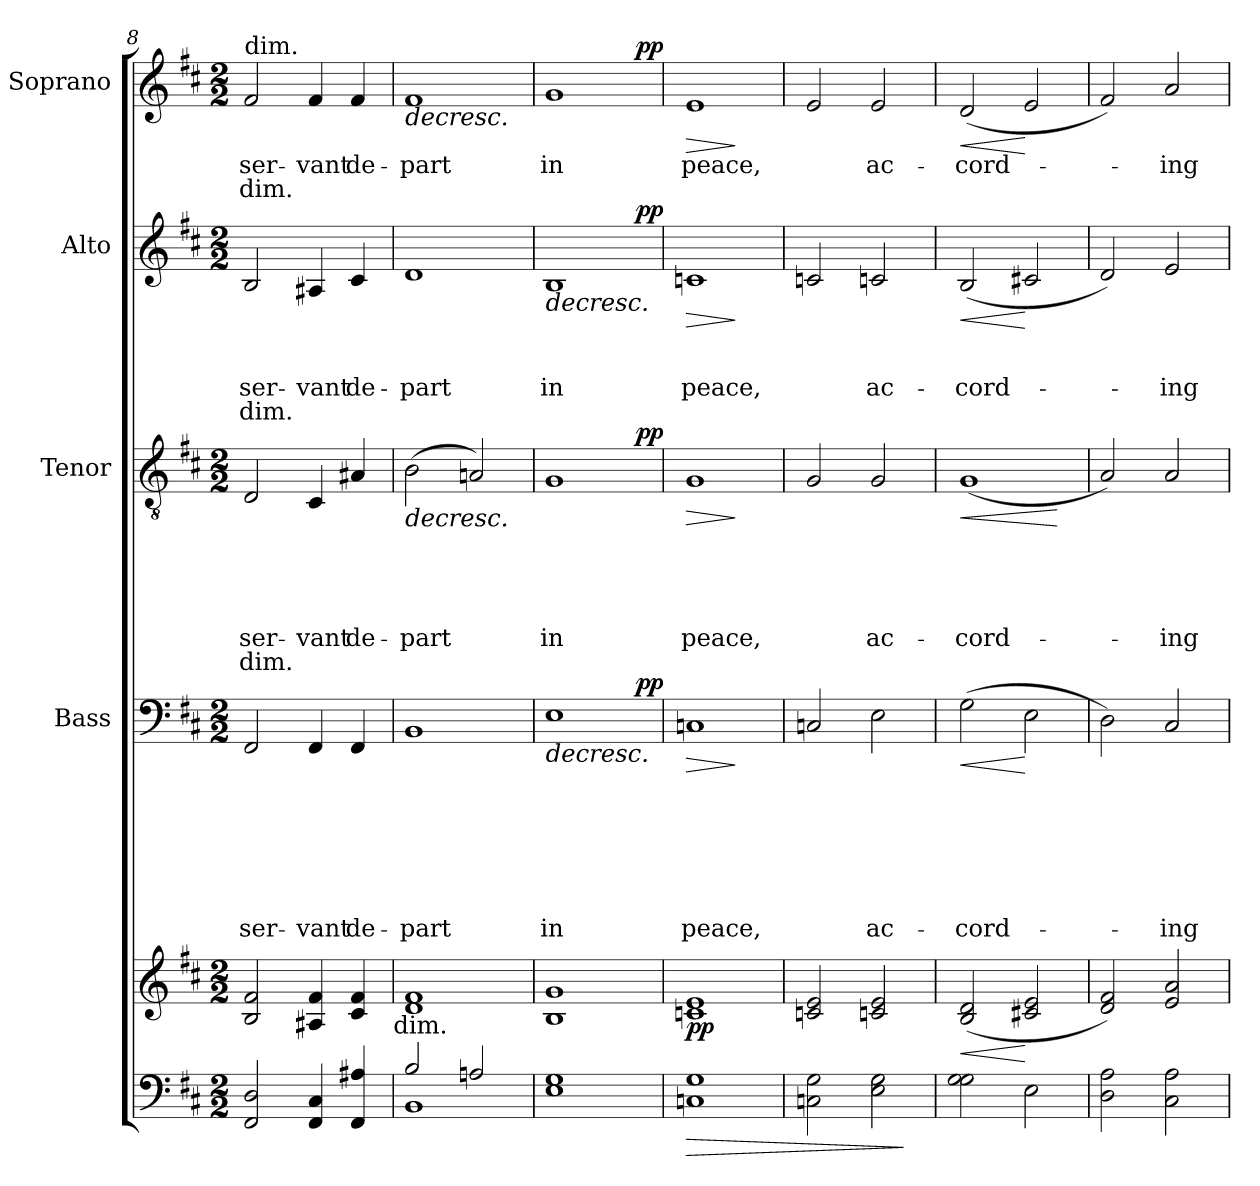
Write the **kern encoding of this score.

**kern	**kern	**dynam	**kern	**text	**text	**text	**text	**text	**text	**text	**dynam	**kern	**text	**text	**text	**text	**text	**text	**dynam	**kern	**text	**text	**text	**text	**dynam	**kern	**text	**text	**dynam
*part5	*part5	*part5	*part4	*part4	*part4	*part4	*part4	*part4	*part4	*part4	*part4	*part3	*part3	*part3	*part3	*part3	*part3	*part3	*part3	*part2	*part2	*part2	*part2	*part2	*part2	*part1	*part1	*part1	*part1
*staff6	*staff5	*staff5/6	*staff4	*staff4	*staff4	*staff4	*staff4	*staff4	*staff4	*staff4	*staff4	*staff3	*staff3	*staff3	*staff3	*staff3	*staff3	*staff3	*staff3	*staff2	*staff2	*staff2	*staff2	*staff2	*staff2	*staff1	*staff1	*staff1	*staff1
*	*	*	*I"Bass	*	*	*	*	*	*	*	*	*I"Tenor	*	*	*	*	*	*	*	*I"Alto	*	*	*	*	*	*I"Soprano	*	*	*
*clefF4	*clefG2	*	*clefF4	*	*	*	*	*	*	*	*	*clefGv2	*	*	*	*	*	*	*	*clefG2	*	*	*	*	*	*clefG2	*	*	*
*k[f#c#]	*k[f#c#]	*	*k[f#c#]	*	*	*	*	*	*	*	*	*k[f#c#]	*	*	*	*	*	*	*	*k[f#c#]	*	*	*	*	*	*k[f#c#]	*	*	*
*D:	*D:	*	*D:	*	*	*	*	*	*	*	*	*D:	*	*	*	*	*	*	*	*D:	*	*	*	*	*	*D:	*	*	*
*M2/2	*M2/2	*	*M2/2	*	*	*	*	*	*	*	*	*M2/2	*	*	*	*	*	*	*	*M2/2	*	*	*	*	*	*M2/2	*	*	*
=8	=8	=8	=8	=8	=8	=8	=8	=8	=8	=8	=8	=8	=8	=8	=8	=8	=8	=8	=8	=8	=8	=8	=8	=8	=8	=8	=8	=8	=8
!	!	!	!	!	!	!	!	!	!	!	!	!	!	!	!	!	!	!	!	!	!	!	!	!	!	!LO:TX:a:t=dim.	!	!	!
!	!	!	!	!	!	!	!	!	!	!LO:LY:b	!	!	!	!	!	!	!LO:LY:b	!LO:LY:b	!	!	!	!	!LO:LY:b	!LO:LY:b	!	!	!LO:LY:b	!LO:LY:b	!
2FF#/ 2D/	2B/ 2f#/	.	2FF#/	.	.	.	.	.	.	ser-	.	2D/	.	.	.	.	ser-	dim.	.	2B/	.	.	ser-	dim.	.	2f#/	ser-	dim.	.
!	!	!	!	!	!	!	!	!	!	!LO:LY:b	!	!	!	!	!	!	!LO:LY:b	!	!	!	!	!	!LO:LY:b	!	!	!	!LO:LY:b	!	!
4FF#/ 4C#/	4A#X/ 4f#/	.	4FF#/	.	.	.	.	.	.	-vant	.	4C#/	.	.	.	.	-vant	.	.	4A#X/	.	.	-vant	.	.	4f#/	-vant	.	.
!	!	!	!	!	!	!	!	!	!	!LO:LY:b	!	!	!	!	!	!	!LO:LY:b	!	!	!	!	!	!LO:LY:b	!	!	!	!LO:LY:b	!	!
4FF#/ 4A#X/	4c#/ 4f#/	.	4FF#/	.	.	.	.	.	.	de-	.	4A#X/	.	.	.	.	de-	.	.	4c#/	.	.	de-	.	.	4f#/	de-	.	.
!	!LO:TX:b:t=dim.	!	!	!	!	!	!	!	!	!	!	!	!	!	!	!	!	!	!	!	!	!	!	!	!	!	!	!	!
!!LO:LB:g=z
=9	=9	=9	=9	=9	=9	=9	=9	=9	=9	=9	=9	=9	=9	=9	=9	=9	=9	=9	=9	=9	=9	=9	=9	=9	=9	=9	=9	=9	=9
*^	*	*	*	*	*	*	*	*	*	*	*	*	*	*	*	*	*	*	*	*	*	*	*	*	*	*	*	*	*
!	!	!	!	!	!	!	!	!	!	!	!LO:LY:b	!	!	!	!	!	!	!LO:LY:b	!	!LO:HP:b	!	!	!	!LO:LY:b	!	!	!	!LO:LY:b	!	!LO:HP:b
2B/	1BB	1d 1f#	.	1BB	.	.	.	.	.	.	-part	.	(>2B\	.	.	.	.	-part	.	>	1d	.	.	-part	.	.	1f#	-part	.	>
2An/	.	.	.	.	.	.	.	.	.	.	.	.	2An/)	.	.	.	.	.	.	.	.	.	.	.	.	.	.	.	.	.
*v	*v	*	*	*	*	*	*	*	*	*	*	*	*	*	*	*	*	*	*	*	*	*	*	*	*	*	*	*	*	*
=10	=10	=10	=10	=10	=10	=10	=10	=10	=10	=10	=10	=10	=10	=10	=10	=10	=10	=10	=10	=10	=10	=10	=10	=10	=10	=10	=10	=10	=10
!	!	!	!	!	!	!	!	!	!	!LO:LY:b	!LO:HP:b	!	!	!	!	!	!LO:LY:b	!	!	!	!	!	!LO:LY:b	!	!LO:HP:b	!	!LO:LY:b	!	!
*	*	*	*^	*	*	*	*	*	*	*	*	*^	*	*	*	*	*	*	*	*^	*	*	*	*	*	*^	*	*	*
1E 1G	1B 1g	.	1E	2..ryy	.	.	.	.	.	.	in	>	1G	2..ryy	.	.	.	.	in	.	.	1B	2..ryy	.	.	in	.	>	1g	2..ryy	in	.	.
!	!	!	!	!	!	!	!	!	!	!	!	!LO:DY:a	!	!	!	!	!	!	!	!	!LO:DY:a	!	!	!	!	!	!	!LO:DY:a	!	!	!	!	!LO:DY:a
.	.	.	.	8ryy	.	.	.	.	.	.	.	pp	.	8ryy	.	.	.	.	.	.	pp	.	8ryy	.	.	.	.	pp	.	8ryy	.	.	pp
.	.	.	.	.	.	.	.	.	.	.	.	]	.	.	.	.	.	.	.	.	]	.	.	.	.	.	.	]	.	.	.	.	]
=11	=11	=11	=11	=11	=11	=11	=11	=11	=11	=11	=11	=11	=11	=11	=11	=11	=11	=11	=11	=11	=11	=11	=11	=11	=11	=11	=11	=11	=11	=11	=11	=11	=11
!	!	!LO:HP:b=2	!	!	!	!	!	!	!	!	!LO:LY:b	!LO:HP:b	!	!	!	!	!	!	!LO:LY:b	!	!LO:HP:b	!	!	!	!	!LO:LY:b	!	!LO:HP:b	!	!	!LO:LY:b	!	!LO:HP:b
!	!	!LO:DY:n=1:b	!	!	!	!	!	!	!	!	!	!	!	!	!	!	!	!	!	!	!	!	!	!	!	!	!	!	!	!	!	!	!
*	*	*	*v	*v	*	*	*	*	*	*	*	*	*	*	*	*	*	*	*	*	*	*v	*v	*	*	*	*	*	*v	*v	*	*	*
*	*	*	*	*	*	*	*	*	*	*	*	*v	*v	*	*	*	*	*	*	*	*	*	*	*	*	*	*	*	*	*
1Cn 1G	1cn 1e	> pp	1Cn	.	.	.	.	.	.	peace,	>	1G	.	.	.	.	peace,	.	>	1cn	.	.	peace,	.	>	1e	peace,	.	>
.	.	.	.	.	.	.	.	.	.	.	]	.	.	.	.	.	.	.	]	.	.	.	.	.	]	.	.	.	]
=12	=12	=12	=12	=12	=12	=12	=12	=12	=12	=12	=12	=12	=12	=12	=12	=12	=12	=12	=12	=12	=12	=12	=12	=12	=12	=12	=12	=12	=12
2C\ 2G\	2c/ 2e/	.	2C/	.	.	.	.	.	.	.	.	2G/	.	.	.	.	.	.	.	2c/	.	.	.	.	.	2e/	.	.	.
!	!	!	!	!	!	!	!	!	!	!LO:LY:b	!	!	!	!	!	!	!LO:LY:b	!	!	!	!	!	!LO:LY:b	!	!	!	!LO:LY:b	!	!
2E\ 2G\	2cn/ 2e/	.	2E\	.	.	.	.	.	.	ac-	.	2G/	.	.	.	.	ac-	.	.	2cn/	.	.	ac-	.	.	2e/	ac-	.	.
.	.	]	.	.	.	.	.	.	.	.	.	.	.	.	.	.	.	.	.	.	.	.	.	.	.	.	.	.	.
=13	=13	=13	=13	=13	=13	=13	=13	=13	=13	=13	=13	=13	=13	=13	=13	=13	=13	=13	=13	=13	=13	=13	=13	=13	=13	=13	=13	=13	=13
!	!	!LO:HP:b	!	!	!	!	!	!	!	!LO:LY:b	!LO:HP:b	!	!	!	!	!	!LO:LY:b	!	!LO:HP:b	!	!	!	!LO:LY:b	!	!LO:HP:b	!	!LO:LY:b	!	!LO:HP:b
2G\ 2G\	(2B/ 2d/	<	(>2G\	.	.	.	.	.	.	-cord-	<	(<1G	.	.	.	.	-cord-	.	<	(<2B/	.	.	-cord-	.	<	(<2d/	-cord-	.	<
2E\	2c#X/ 2e/	[	2E\	.	.	.	.	.	.	.	[	.	.	.	.	.	.	.	.	2c#X/	.	.	.	.	[	2e/	.	.	[
.	.	.	.	.	.	.	.	.	.	.	.	.	.	.	.	.	.	.	[	.	.	.	.	.	.	.	.	.	.
=14	=14	=14	=14	=14	=14	=14	=14	=14	=14	=14	=14	=14	=14	=14	=14	=14	=14	=14	=14	=14	=14	=14	=14	=14	=14	=14	=14	=14	=14
2D\ 2A\	2d/ 2f#/)	.	2D\)	.	.	.	.	.	.	.	.	2A/)	.	.	.	.	.	.	.	2d/)	.	.	.	.	.	2f#/)	.	.	.
!	!	!	!	!	!	!	!	!	!	!LO:LY:b	!	!	!	!	!	!	!LO:LY:b	!	!	!	!	!	!LO:LY:b	!	!	!	!LO:LY:b	!	!
2C#\ 2A\	2e/ 2a/	.	2C#/	.	.	.	.	.	.	-ing	.	2A/	.	.	.	.	-ing	.	.	2e/	.	.	-ing	.	.	2a/	-ing	.	.
=	=	=	=	=	=	=	=	=	=	=	=	=	=	=	=	=	=	=	=	=	=	=	=	=	=	=	=	=	=
*-	*-	*-	*-	*-	*-	*-	*-	*-	*-	*-	*-	*-	*-	*-	*-	*-	*-	*-	*-	*-	*-	*-	*-	*-	*-	*-	*-	*-	*-
